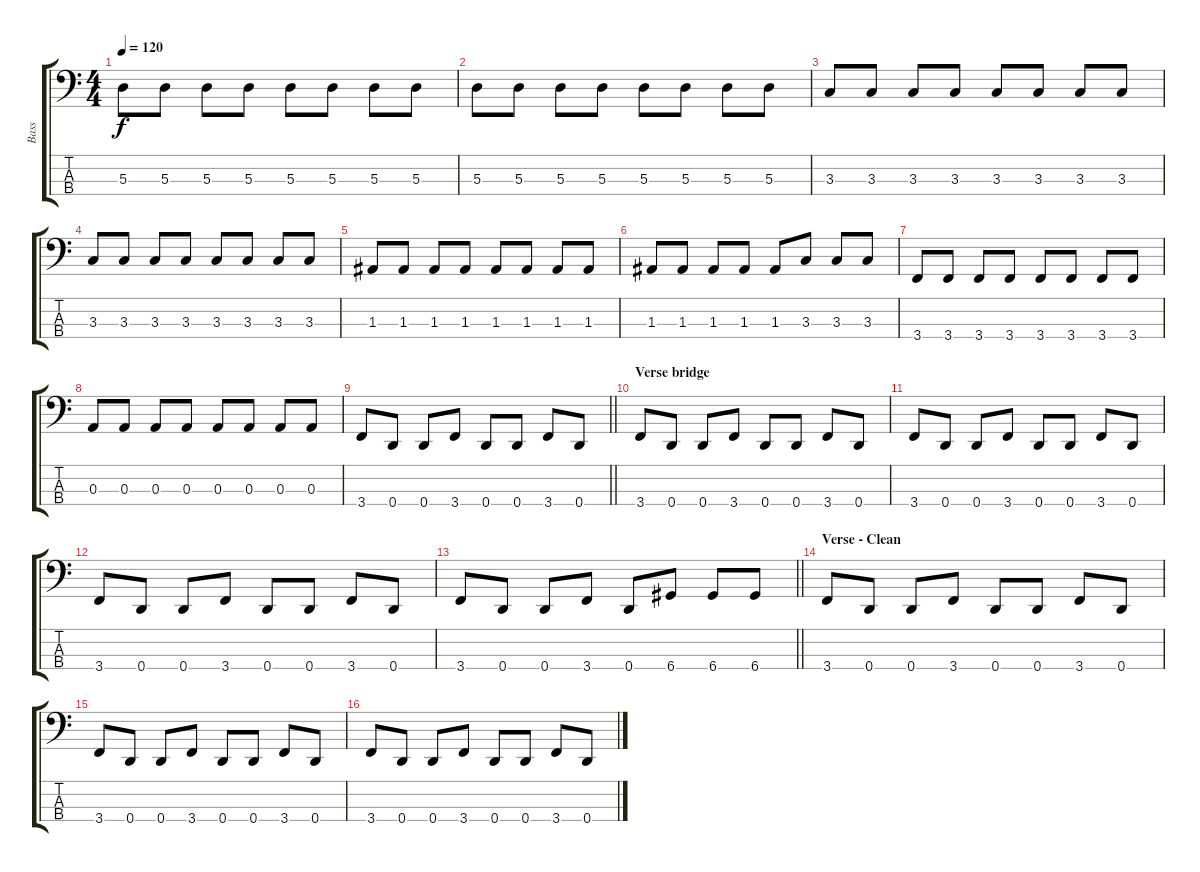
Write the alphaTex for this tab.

\track ("Bass" "Bass") {instrument slapbass1}
\staff {score tabs}
\tuning (G2 D2 A1 D1) {hide}
\ts (4 4)
\tempo 120
\clef f4
\ks c
5.3.8{dy f} 5.3.8 5.3.8 5.3.8 5.3.8 5.3.8 5.3.8 5.3.8 |
5.3.8 5.3.8 5.3.8 5.3.8 5.3.8 5.3.8 5.3.8 5.3.8 |
3.3.8 3.3.8 3.3.8 3.3.8 3.3.8 3.3.8 3.3.8 3.3.8 |
3.3.8 3.3.8 3.3.8 3.3.8 3.3.8 3.3.8 3.3.8 3.3.8 |
1.3.8 1.3.8 1.3.8 1.3.8 1.3.8 1.3.8 1.3.8 1.3.8 |
1.3.8 1.3.8 1.3.8 1.3.8 1.3.8 3.3.8 3.3.8 3.3.8 |
3.4.8 3.4.8 3.4.8 3.4.8 3.4.8 3.4.8 3.4.8 3.4.8 |
0.3.8 0.3.8 0.3.8 0.3.8 0.3.8 0.3.8 0.3.8 0.3.8 |
\barLineRight lightlight
3.4.8 0.4.8 0.4.8 3.4.8 0.4.8 0.4.8 3.4.8 0.4.8 |
\section ("" "Verse bridge")
3.4.8 0.4.8 0.4.8 3.4.8 0.4.8 0.4.8 3.4.8 0.4.8 |
3.4.8 0.4.8 0.4.8 3.4.8 0.4.8 0.4.8 3.4.8 0.4.8 |
3.4.8 0.4.8 0.4.8 3.4.8 0.4.8 0.4.8 3.4.8 0.4.8 |
\barLineRight lightlight
3.4.8 0.4.8 0.4.8 3.4.8 0.4.8 6.4.8 6.4.8 6.4.8 |
\section ("" "Verse - Clean")
3.4.8 0.4.8 0.4.8 3.4.8 0.4.8 0.4.8 3.4.8 0.4.8 |
3.4.8 0.4.8 0.4.8 3.4.8 0.4.8 0.4.8 3.4.8 0.4.8 |
3.4.8 0.4.8 0.4.8 3.4.8 0.4.8 0.4.8 3.4.8 0.4.8
